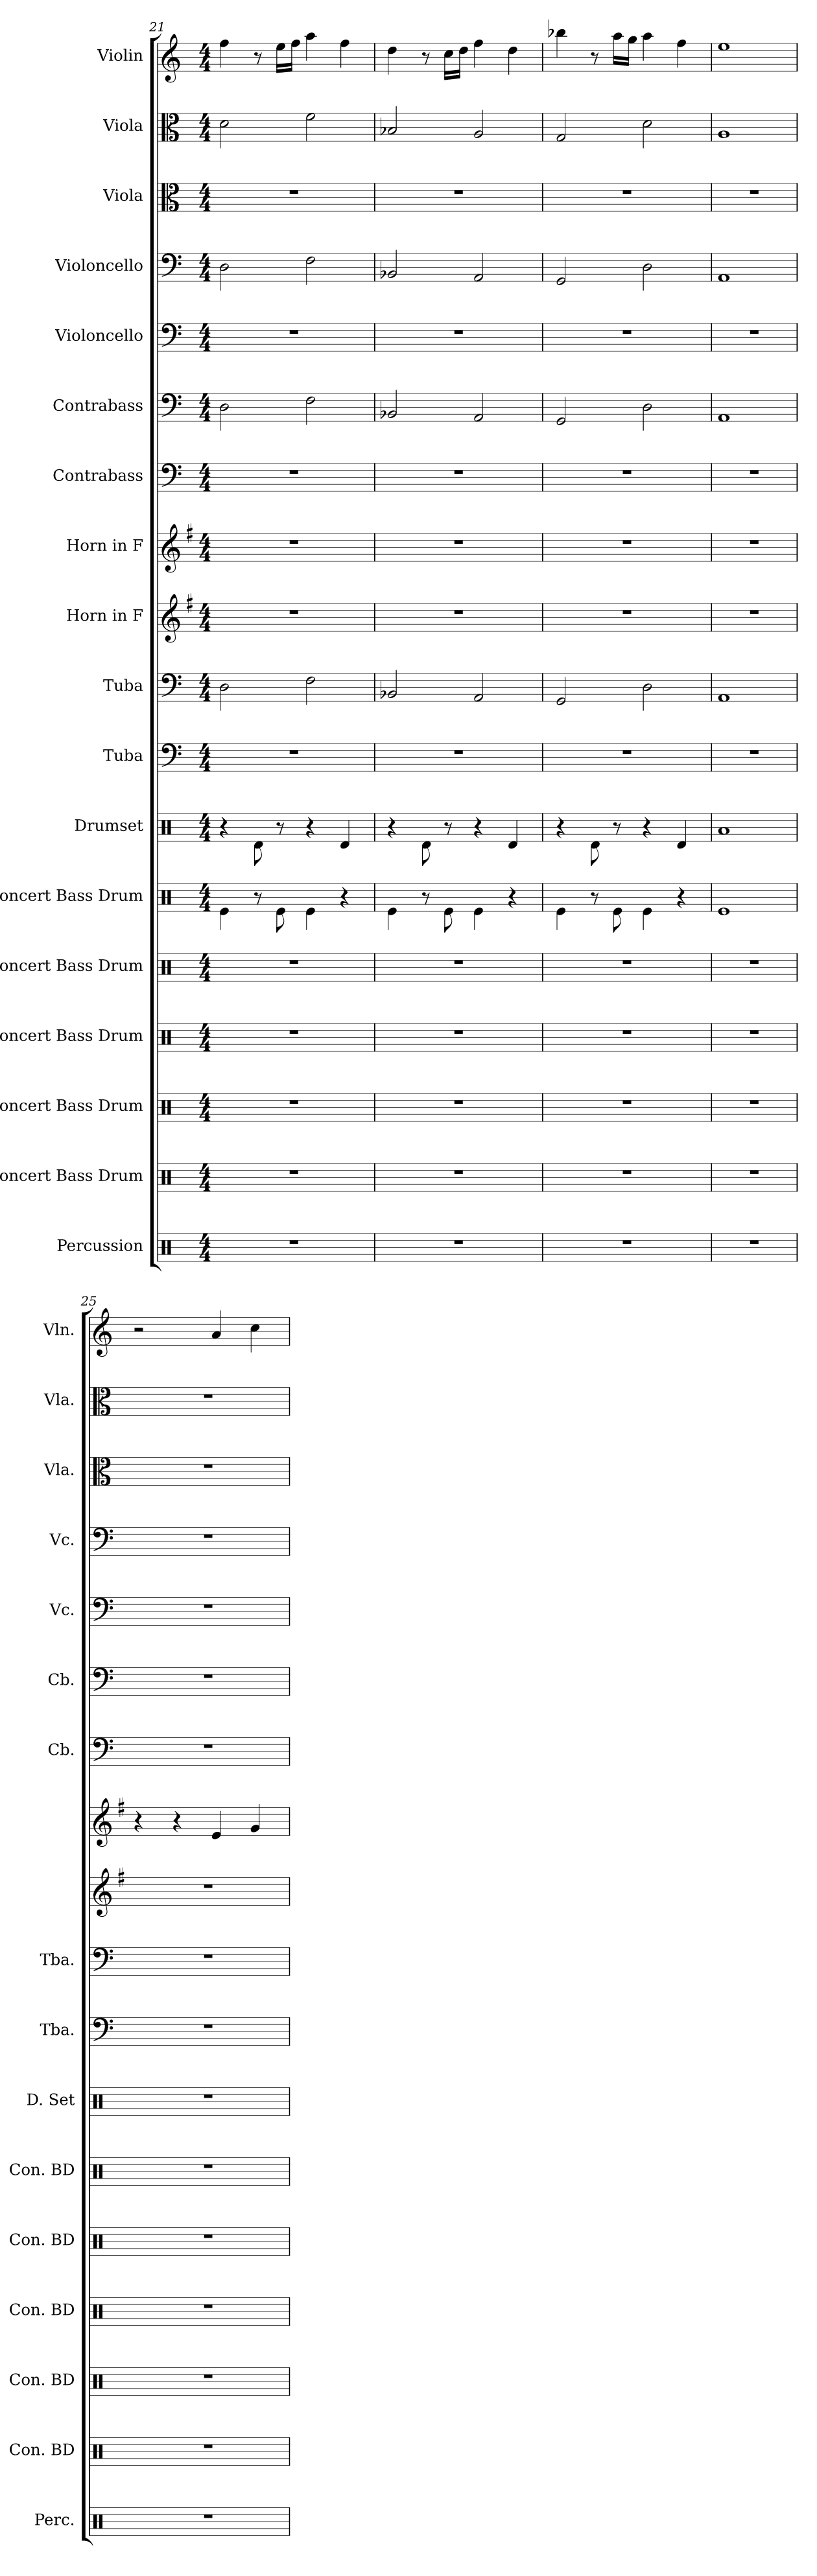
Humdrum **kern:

**kern	**kern	**kern	**kern	**kern	**kern	**kern	**kern	**kern	**kern	**kern	**kern	**kern	**kern	**kern	**kern	**kern	**kern
*part18	*part17	*part16	*part15	*part14	*part13	*part12	*part11	*part10	*part9	*part8	*part7	*part6	*part5	*part4	*part3	*part2	*part1
*staff18	*staff17	*staff16	*staff15	*staff14	*staff13	*staff12	*staff11	*staff10	*staff9	*staff8	*staff7	*staff6	*staff5	*staff4	*staff3	*staff2	*staff1
*I"Percussion	*I"Concert Bass Drum	*I"Concert Bass Drum	*I"Concert Bass Drum	*I"Concert Bass Drum	*I"Concert Bass Drum	*I"Drumset	*I"Tuba	*I"Tuba	*I"Horn in F	*I"Horn in F	*I"Contrabass	*I"Contrabass	*I"Violoncello	*I"Violoncello	*I"Viola	*I"Viola	*I"Violin
*I'Perc.	*I'Con. BD	*I'Con. BD	*I'Con. BD	*I'Con. BD	*I'Con. BD	*I'D. Set	*I'Tba.	*I'Tba.	*	*	*I'Cb.	*I'Cb.	*I'Vc.	*I'Vc.	*I'Vla.	*I'Vla.	*I'Vln.
*clefX	*clefX	*clefX	*clefX	*clefX	*clefX	*clefX	*clefF4	*clefF4	*clefG2	*clefG2	*clefF4	*clefF4	*clefF4	*clefF4	*clefC3	*clefC3	*clefG2
*	*	*	*	*	*	*	*	*	*ITrd4c7	*ITrd4c7	*ITrd7c12	*ITrd7c12	*	*	*	*	*
*k[]	*k[]	*k[]	*k[]	*k[]	*k[]	*k[]	*k[]	*k[]	*k[]	*k[]	*k[]	*k[]	*k[]	*k[]	*k[]	*k[]	*k[]
*M4/4	*M4/4	*M4/4	*M4/4	*M4/4	*M4/4	*M4/4	*M4/4	*M4/4	*M4/4	*M4/4	*M4/4	*M4/4	*M4/4	*M4/4	*M4/4	*M4/4	*M4/4
=21	=21	=21	=21	=21	=21	=21	=21	=21	=21	=21	=21	=21	=21	=21	=21	=21	=21
1r	1r	1r	1r	1r	4Re\	4r	1r	2D\	1r	1r	1r	2DD\	1r	2D\	1r	2d\	4ff\
.	.	.	.	.	8r	8Rd\	.	.	.	.	.	.	.	.	.	.	8r
.	.	.	.	.	8Re\	8r	.	.	.	.	.	.	.	.	.	.	16ee\LL
.	.	.	.	.	.	.	.	.	.	.	.	.	.	.	.	.	16ff\JJ
.	.	.	.	.	4Re\	4r	.	2F\	.	.	.	2FF\	.	2F\	.	2f\	4aa\
.	.	.	.	.	4r	4Rd/	.	.	.	.	.	.	.	.	.	.	4ff\
!!LO:PB:g=z
=22	=22	=22	=22	=22	=22	=22	=22	=22	=22	=22	=22	=22	=22	=22	=22	=22	=22
1r	1r	1r	1r	1r	4Re\	4r	1r	2BB-X/	1r	1r	1r	2BBB-X/	1r	2BB-X/	1r	2B-X/	4dd\
.	.	.	.	.	8r	8Rd\	.	.	.	.	.	.	.	.	.	.	8r
.	.	.	.	.	8Re\	8r	.	.	.	.	.	.	.	.	.	.	16cc\LL
.	.	.	.	.	.	.	.	.	.	.	.	.	.	.	.	.	16dd\JJ
.	.	.	.	.	4Re\	4r	.	2AA/	.	.	.	2AAA/	.	2AA/	.	2A/	4ff\
.	.	.	.	.	4r	4Rd/	.	.	.	.	.	.	.	.	.	.	4dd\
=23	=23	=23	=23	=23	=23	=23	=23	=23	=23	=23	=23	=23	=23	=23	=23	=23	=23
1r	1r	1r	1r	1r	4Re\	4r	1r	2GG/	1r	1r	1r	2GGG/	1r	2GG/	1r	2G/	4bb-X\
.	.	.	.	.	8r	8Rd\	.	.	.	.	.	.	.	.	.	.	8r
.	.	.	.	.	8Re\	8r	.	.	.	.	.	.	.	.	.	.	16aa\LL
.	.	.	.	.	.	.	.	.	.	.	.	.	.	.	.	.	16gg\JJ
.	.	.	.	.	4Re\	4r	.	2D\	.	.	.	2DD\	.	2D\	.	2d\	4aa\
.	.	.	.	.	4r	4Rd/	.	.	.	.	.	.	.	.	.	.	4ff\
=24	=24	=24	=24	=24	=24	=24	=24	=24	=24	=24	=24	=24	=24	=24	=24	=24	=24
1r	1r	1r	1r	1r	1Re	1Ra	1r	1AA	1r	1r	1r	1AAA	1r	1AA	1r	1A	1ee
=25	=25	=25	=25	=25	=25	=25	=25	=25	=25	=25	=25	=25	=25	=25	=25	=25	=25
1r	1r	1r	1r	1r	1r	1r	1r	1r	1r	4r	1r	1r	1r	1r	1r	1r	2r
.	.	.	.	.	.	.	.	.	.	4r	.	.	.	.	.	.	.
*	*	*	*	*	*	*	*	*	*	*	*	*	*	*	*	*	*MM120
.	.	.	.	.	.	.	.	.	.	4A/	.	.	.	.	.	.	4a/
.	.	.	.	.	.	.	.	.	.	4c/	.	.	.	.	.	.	4cc\
=	=	=	=	=	=	=	=	=	=	=	=	=	=	=	=	=	=
*-	*-	*-	*-	*-	*-	*-	*-	*-	*-	*-	*-	*-	*-	*-	*-	*-	*-
